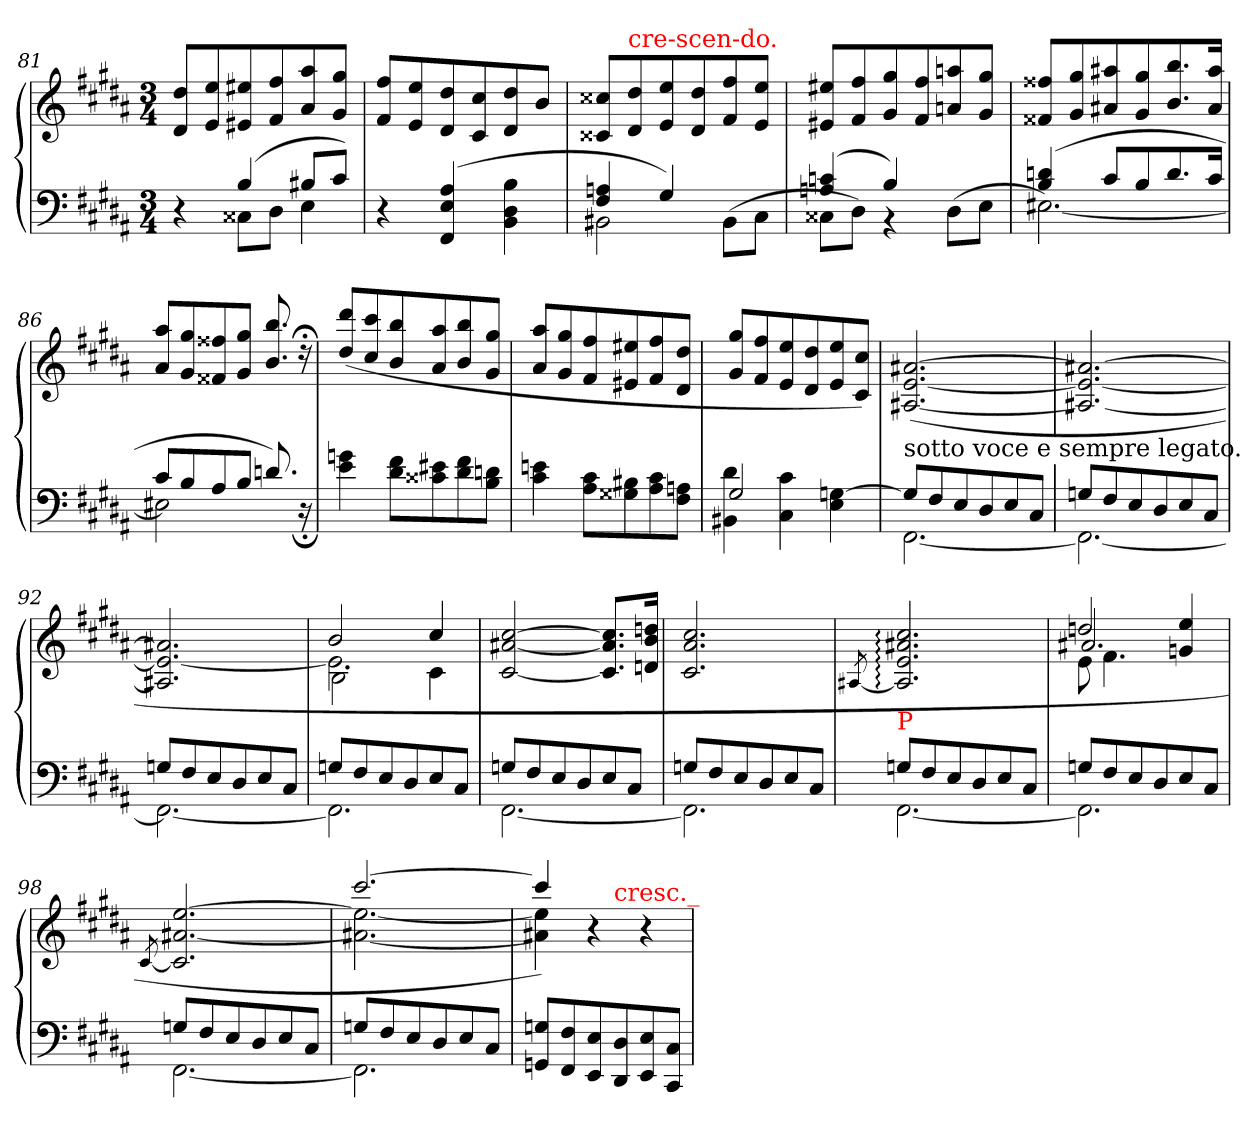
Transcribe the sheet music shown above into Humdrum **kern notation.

**kern	**kern
*part1	*part1
*staff2	*staff1
*clefF4	*clefG2
*k[f#c#g#d#a#]	*k[f#c#g#d#a#]
*M3/4	*M3/4
=81	=81
*^	*
4ryy	4r	8dd#/ 8d#/L
.	.	8ee/ 8e/
(4B	8C##XL	8ee#X/ 8e#X/
.	8D#J	8ff#/ 8f#/
8B#XL	4E	8aa#/ 8a#/
8c#J)	.	8gg#/ 8g#/J
*v	*v	*
=82	=82
4r	8ff# 8f#L
.	8ee 8e
(4A# 4E 4FF#	8dd# 8d#
.	8cc# 8c#
4B 4D# 4BB	8dd# 8d#
.	8bJ
=83	=83
*^	*
4A 4F#	2BB#X	8cc##X 8c##XL
!	!	!LO:TX:a:color=red:t=cre-scen-do.
.	.	8dd# 8d#
4G#)	.	8ee 8e
.	.	8dd# 8d#
4ryy	(>8BB#\L	8ff# 8f#
.	8C#\J	8ee 8eJ
=84	=84	=84
(4cn 4An	8C##XL	8ee#X/ 8e#X/L
.	8D#J)	8ff#/ 8f#/
4B)	4r	8gg#/ 8g#/
.	.	8ff#/ 8f#/
4ryy	(>8D#L	8aan/ 8an/
.	8EJ	8gg#/ 8g#/J
=85	=85	=85
(4dn 4B	[2.E#X)	8ff##X/ 8f##X/L
.	.	8gg#/ 8g#/
8c#L	.	8aa#X/ 8a#X/
8B	.	8gg#/ 8g#/
8.d	.	8.bb/ 8.b/
16c#Jk	.	16aa#/ 16a#/Jk
=86	=86	=86
8c#L	2E#X]	8aa#/ 8a#/L
8B	.	8gg#/ 8g#/
8A#	.	8ff##X/ 8f##X/
8BJ	.	8gg#/ 8g#/J
8.dn/)	8.ryy	8.bb/ 8.b/
16ryy	16r;<	16r;<dd
*v	*v	*
=87	=87
4e\ 4gn\	(>8dd#/ 8ddd#/L
.	8cc#/ 8ccc#/
8d#\ 8f#\L	8b/ 8bb/
8c##X 8e#X	8a#/ 8aa#/
8d#\ 8f#\	8b/ 8bb/
8B\ 8dn\J	8g#/ 8gg#/J
=48	=48
4en\ 4c#\	8aa#/ 8a#/L
.	8gg#/ 8g#/
8c# 8A#L	8ff#/ 8f#/
8B#X 8G##X	8ee#X/ 8e#X/
8c# 8A#	8ff#/ 8f#/
8An 8F#J	8dd#/ 8d#/J
=89	=89
*^	*
2G#	4d# 4BB#X	8gg# 8g#L
.	.	8ff# 8f#
.	4c# 4C#	8ee 8e
.	.	8dd# 8d#
4ryy	[4Gn 4E	8ee 8e
.	.	8cc# 8c#J)
=90	=90	=90
!	!	!LO:TX:b:t=sotto voce e sempre legato.
8GnL]	[2.FF#	(>[2.a#X [2.e [2.A#X
8F#	.	.
8E	.	.
8D#	.	.
8E	.	.
8C#J	.	.
=91	=91	=91
8GnL	2.FF#_	2.a#X_ 2.e_ 2.A#X_
8F#	.	.
8E	.	.
8D#	.	.
8E	.	.
8C#J	.	.
=92	=92	=92
8GnL	2.FF#_	2.a#X] 2.e_ 2.A#X]
8F#	.	.
8E	.	.
8D#	.	.
8E	.	.
8C#J	.	.
=93	=93	=93
*	*	*^
*	*	*	*^
8GnL	2.FF#]	2b	2.e]	2B\
8F#	.	.	.	.
8E	.	.	.	.
8D#	.	.	.	.
8E	.	4cc#	.	4c#\
8C#J	.	.	.	.
*	*	*v	*v	*v
=94	=94	=94
8GnL	[2.FF#	[2cc# [2a#X [2c#
8F#	.	.
8E	.	.
8D#	.	.
8E	.	8.cc#] 8.a#] 8.c#]L
8C#J	.	.
.	.	16ddn 16b 16dnJk
=95	=95	=95
8GnL	2.FF#]	2.cc# 2.a# 2.c#
8F#	.	.
8E	.	.
8D#	.	.
8E	.	.
8C#J	.	.
=96	=96	=96
.	.	[8qA#X/
!	!	!LO:TX:b:color=red:t=P
8GnL	[2.FF#	2.cc#: 2.a#X: 2.e: 2.A#]:
8F#	.	.
8E	.	.
8D#	.	.
8E	.	.
8C#J	.	.
=97	=97	=97
*	*	*^
*	*	*	*^
8GnL	2.FF#]	2ddn	2.a#X/	8e\
8F#	.	.	.	4.f#\
8E	.	.	.	.
8D#	.	.	.	.
8E	.	4ee/ 4gn/	.	4ryy
8C#J	.	.	.	.
*	*	*v	*v	*v
=98	=98	=98
.	.	[8qc#/
8GnL	[2.FF#	[2.ee [2.a#X 2.c#]
8F#	.	.
8E	.	.
8D#	.	.
8E	.	.
8C#J	.	.
=99	=99	=99
*	*	*^
8GnL	2.FF#]	[2.ccc#	2.ee_ 2.a#X_
8F#	.	.	.
8E	.	.	.
8D#	.	.	.
8E	.	.	.
8C#J	.	.	.
*v	*v	*	*
=100	=100	=100
*	*	*^
8Gn 8GGnL	4ccc#])	4ee] 4a#X]	4.ryy
8F# 8FF#	.	.	.
8E 8EE	4ryy	4r	.
!	!	!	!LO:TX:a:color=red:t=cresc._
8D# 8DD#	.	.	4.ryy
8E 8EE	4ryy	4r	.
8C# 8CC#J	.	.	.
*	*v	*v	*v
=	=
*-	*-
